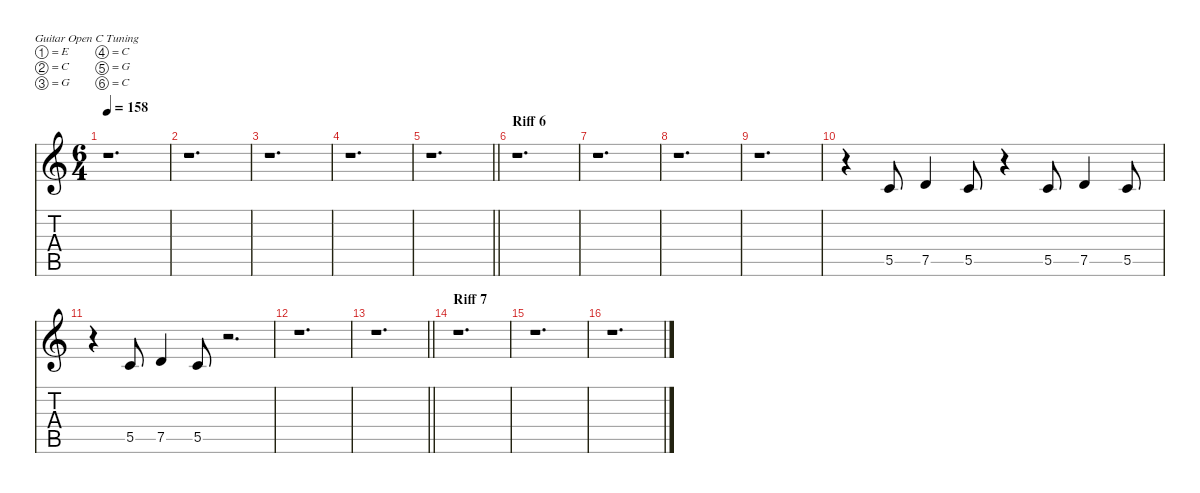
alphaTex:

\defaultSystemsLayout 4
\hideDynamics
\bracketExtendMode nobrackets
\singleTrackTrackNamePolicy hidden
\multiTrackTrackNamePolicy hidden
\firstSystemTrackNameMode fullname
\firstSystemTrackNameOrientation horizontal
\otherSystemsTrackNameOrientation horizontal
\track ("Leads" "dist.guit.") {instrument distortionguitar}
\staff {score tabs}
\tuning (E4 C4 G3 C3 G2 C2)
\ts (6 4)
\tempo 158
\clef g2
\ks c
r.1{d dy f beam Down} |
r.1{d beam Down} |
r.1{d beam Down} |
r.1{d beam Down} |
\barLineRight lightlight
r.1{d beam Down} |
\section ("" "Riff 6")
r.1{d beam Down} |
r.1{d beam Down} |
r.1{d beam Down} |
r.1{d beam Down} |
r.4{beam Down} 5.5.8{beam Up} 7.5.4{beam Up} 5.5.8{beam Up} r.4{beam Up} 5.5.8{beam Up} 7.5.4{beam Up} 5.5.8{beam Up} |
r.4{beam Down} 5.5.8{beam Up} 7.5.4{beam Up} 5.5.8{beam Up} r.2{d beam Up} |
r.1{d beam Down} |
\barLineRight lightlight
r.1{d beam Down} |
\section ("" "Riff 7")
r.1{d beam Down} |
r.1{d beam Down} |
r.1{d beam Down}
